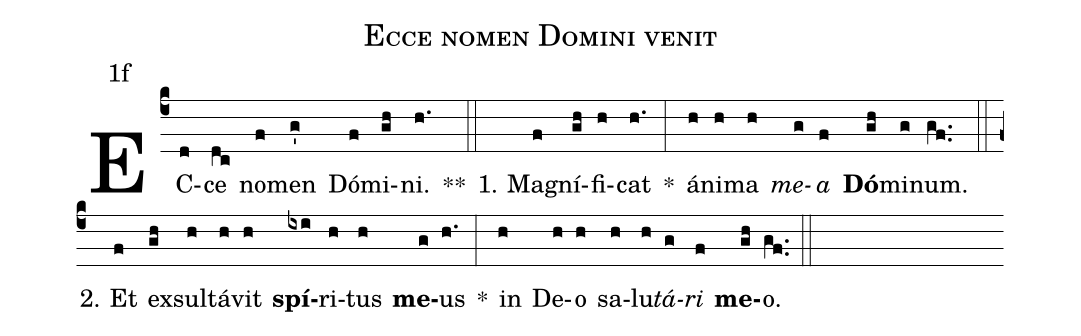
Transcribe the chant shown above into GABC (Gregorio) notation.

name:Ecce nomen Domini venit;
office-part:Antiphona;
mode:1;
annotation:1f;
%%
(c4) EC(d)ce(dc) no(f)men(g') Dó(f)mi(gh)ni.(h.) **(::)
1. Ma(f)gní(gh)fi(h)cat(h.) *(:) á(h)ni(h)ma(h) <i>me</i>(g)<i>a</i>(f) <b>Dó</b>(gh)mi(g)num.(gf..) (::)
2. Et(f) ex(gh)sul(h)tá(h)vit(h) <b>spí</b>(ixi)ri(h)tus(h) <b>me</b>(g)us(h.) *(:) in(h) De(h)o(h) sa(h)lu(h)<i>tá</i>(g)<i>ri</i>(f) <b>me</b>(gh)o.(gf..) (::)
